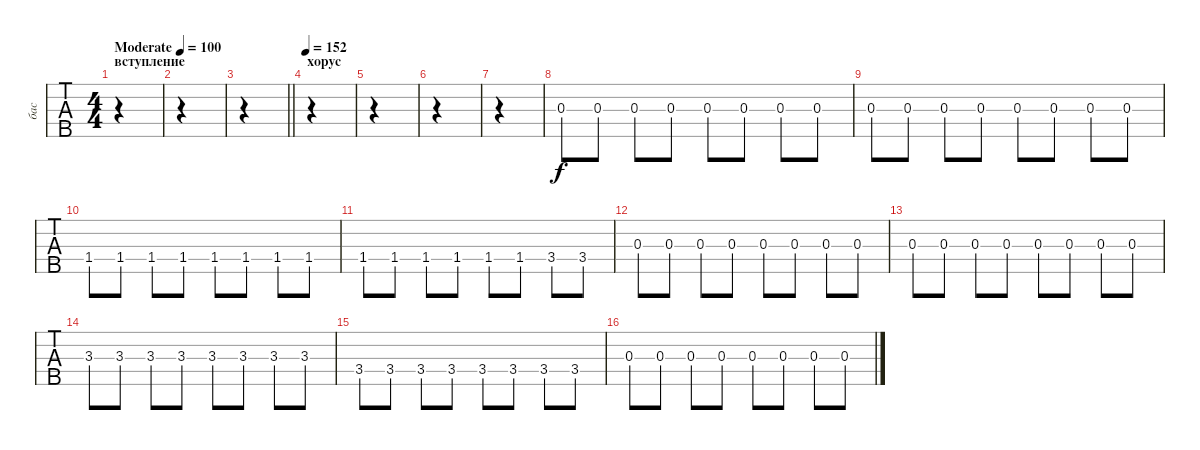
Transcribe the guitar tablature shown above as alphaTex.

\track ("бас" "бас") {instrument electricbassfinger}
\staff {tabs}
\tuning (G2 D2 A1 E1 B0) {hide}
\ts (4 4)
\section ("" "вступление")
\tempo (100 "Moderate")
\clef f4
\ks c
|
|
\barLineRight lightlight
|
\section ("" "хорус")
\tempo 152
|
|
|
|
0.3.8 0.3.8 0.3.8 0.3.8 0.3.8 0.3.8 0.3.8 0.3.8 |
0.3.8 0.3.8 0.3.8 0.3.8 0.3.8 0.3.8 0.3.8 0.3.8 |
1.4.8 1.4.8 1.4.8 1.4.8 1.4.8 1.4.8 1.4.8 1.4.8 |
1.4.8 1.4.8 1.4.8 1.4.8 1.4.8 1.4.8 3.4.8 3.4.8 |
0.3.8 0.3.8 0.3.8 0.3.8 0.3.8 0.3.8 0.3.8 0.3.8 |
0.3.8 0.3.8 0.3.8 0.3.8 0.3.8 0.3.8 0.3.8 0.3.8 |
3.3.8 3.3.8 3.3.8 3.3.8 3.3.8 3.3.8 3.3.8 3.3.8 |
3.4.8 3.4.8 3.4.8 3.4.8 3.4.8 3.4.8 3.4.8 3.4.8 |
0.3.8 0.3.8 0.3.8 0.3.8 0.3.8 0.3.8 0.3.8 0.3.8
